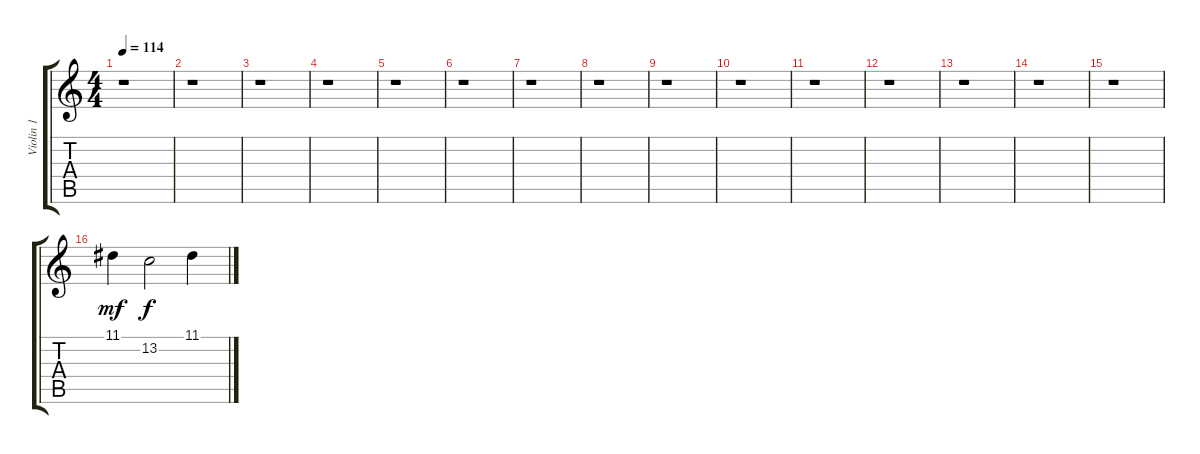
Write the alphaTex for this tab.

\track ("Violin 1" "Violin 1") {instrument stringensemble1}
\staff {score tabs}
\tuning (E4 B3 G3 D3 A2 E2) {hide}
\ts (4 4)
\tempo 114
\clef g2
\ks c
r.1{dy mf} |
r.1 |
r.1 |
r.1 |
r.1 |
r.1 |
r.1 |
r.1 |
r.1 |
r.1 |
r.1 |
r.1 |
r.1 |
r.1 |
r.1 |
11.1.4 13.2.2{dy f} 11.1.4
